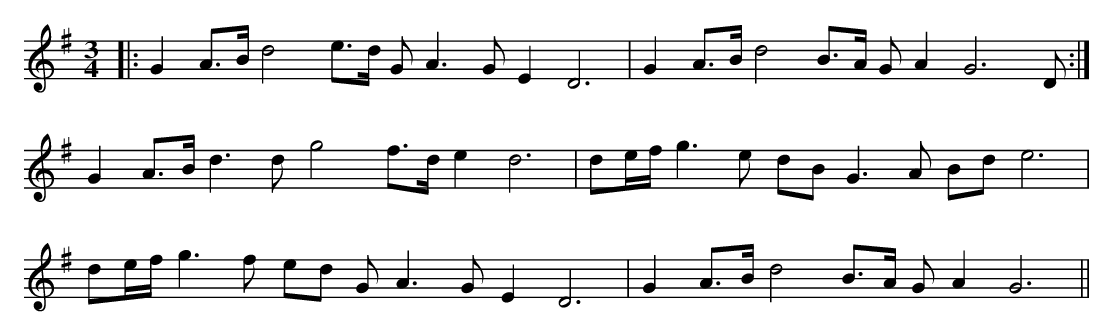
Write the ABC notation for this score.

X:1
M:3/4
K:G
|:G2A>B d4 e>d GA3G E2 D6|G2A>B d4 B>A GA2G6D:|
G2A>B d3dg4f>d e2 d6|de/f/g3e dB G3A Bd e6|
de/f/ g3f ed GA3G E2 D6|G2A>B d4 B>A GA2G6||
